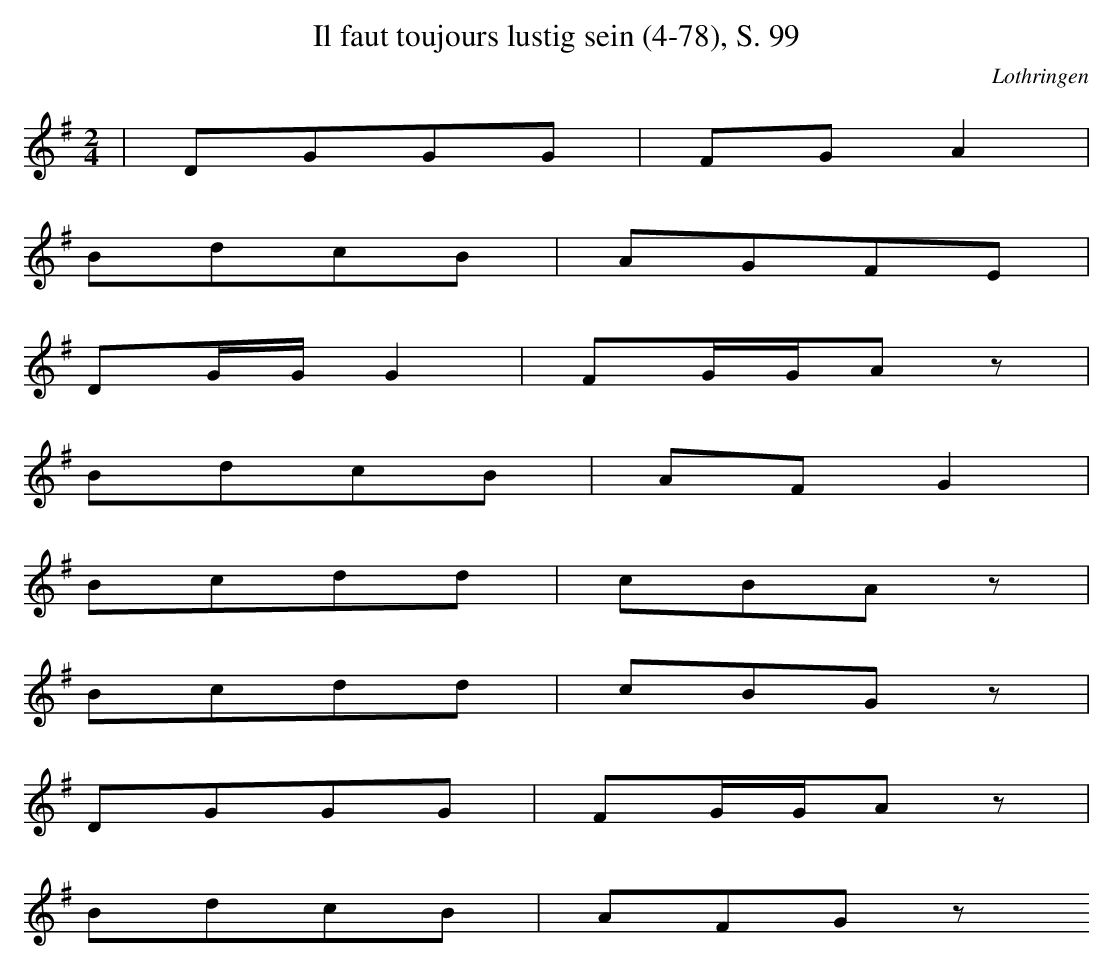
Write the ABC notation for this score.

X:1
T: Il faut toujours lustig sein (4-78), S. 99
O: Lothringen
M: 2/4
L: 1/16
K: G
 | D2G2G2G2 | F2G2A4 |
B2d2c2B2 | A2G2F2E2 |
D2GGG4 | F2GGA2z2 |
B2d2c2B2 | A2F2G4 |
B2c2d2d2 | c2B2A2z2 |
B2c2d2d2 | c2B2G2z2 |
D2G2G2G2 | F2GGA2z2 |
B2d2c2B2 | A2F2G2z2
